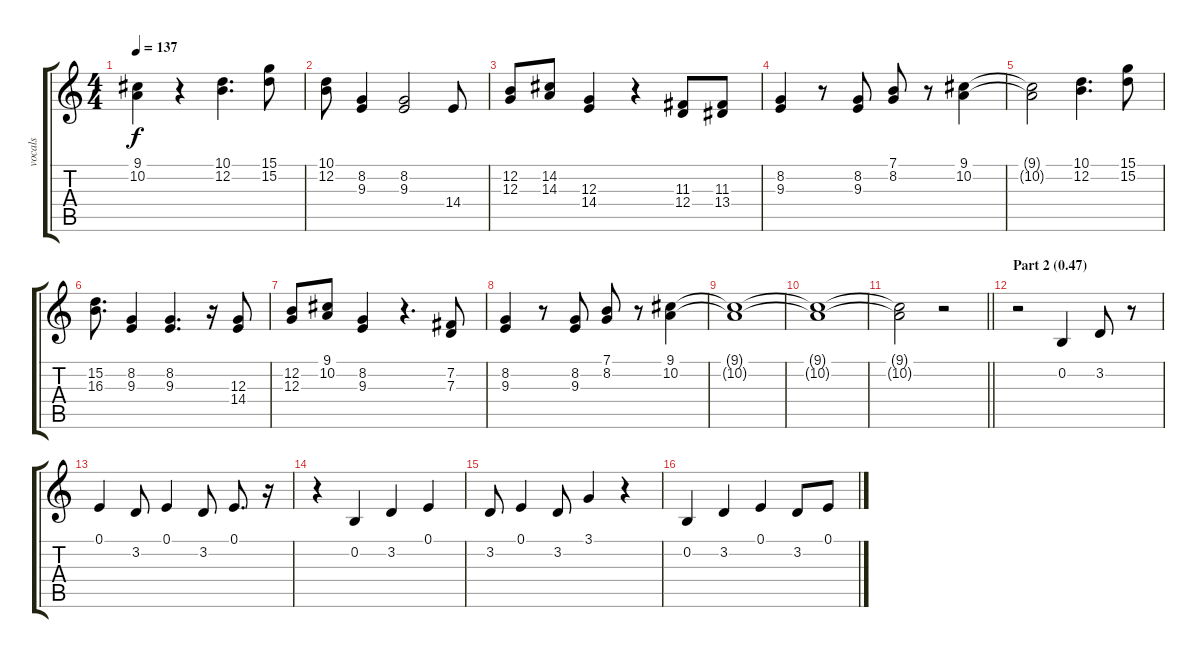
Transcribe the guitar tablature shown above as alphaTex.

\track ("vocals" "vocals") {instrument oboe}
\staff {score tabs}
\tuning (E4 B3 G3 D3 A2 E2) {hide}
\ts (4 4)
\tempo 137
\clef g2
\ks c
(9.1{t} 10.2{t}).4{dy f} r.4 (10.1 12.2).4{d} (15.1 15.2).8 |
(10.1 12.2).8 (8.2 9.3).4 (8.2 9.3).2 14.4.8 |
(12.2 12.3).8 (14.2 14.3).8 (12.3 14.4).4 r.4 (11.3 12.4).8 (11.3 13.4).8 |
(8.2 9.3).4 r.8 (8.2 9.3).8 (7.1 8.2).8 r.8 (9.1 10.2).4 |
(9.1{t} 10.2{t}).2 (10.1 12.2).4{d} (15.1 15.2).8 |
(15.2 16.3).8{d} (8.2 9.3).4 (8.2 9.3).4{d} r.16 (12.3 14.4).8 |
(12.2 12.3).8 (9.1 10.2).8 (8.2 9.3).4 r.4{d} (7.2 7.3).8 |
(8.2 9.3).4 r.8 (8.2 9.3).8 (7.1 8.2).8 r.8 (9.1 10.2).4 |
(9.1{t} 10.2{t}).1 |
(9.1{t} 10.2{t}).1 |
\barLineRight lightlight
(9.1{t} 10.2{t}).2 r.2 |
\section ("" "Part 2 (0.47)")
r.2 0.2.4 3.2.8 r.8 |
0.1.4 3.2.8 0.1.4 3.2.8 0.1.8{d} r.16 |
r.4 0.2.4 3.2.4 0.1.4 |
3.2.8 0.1.4 3.2.8 3.1.4 r.4 |
0.2.4 3.2.4 0.1.4 3.2.8 0.1.8
